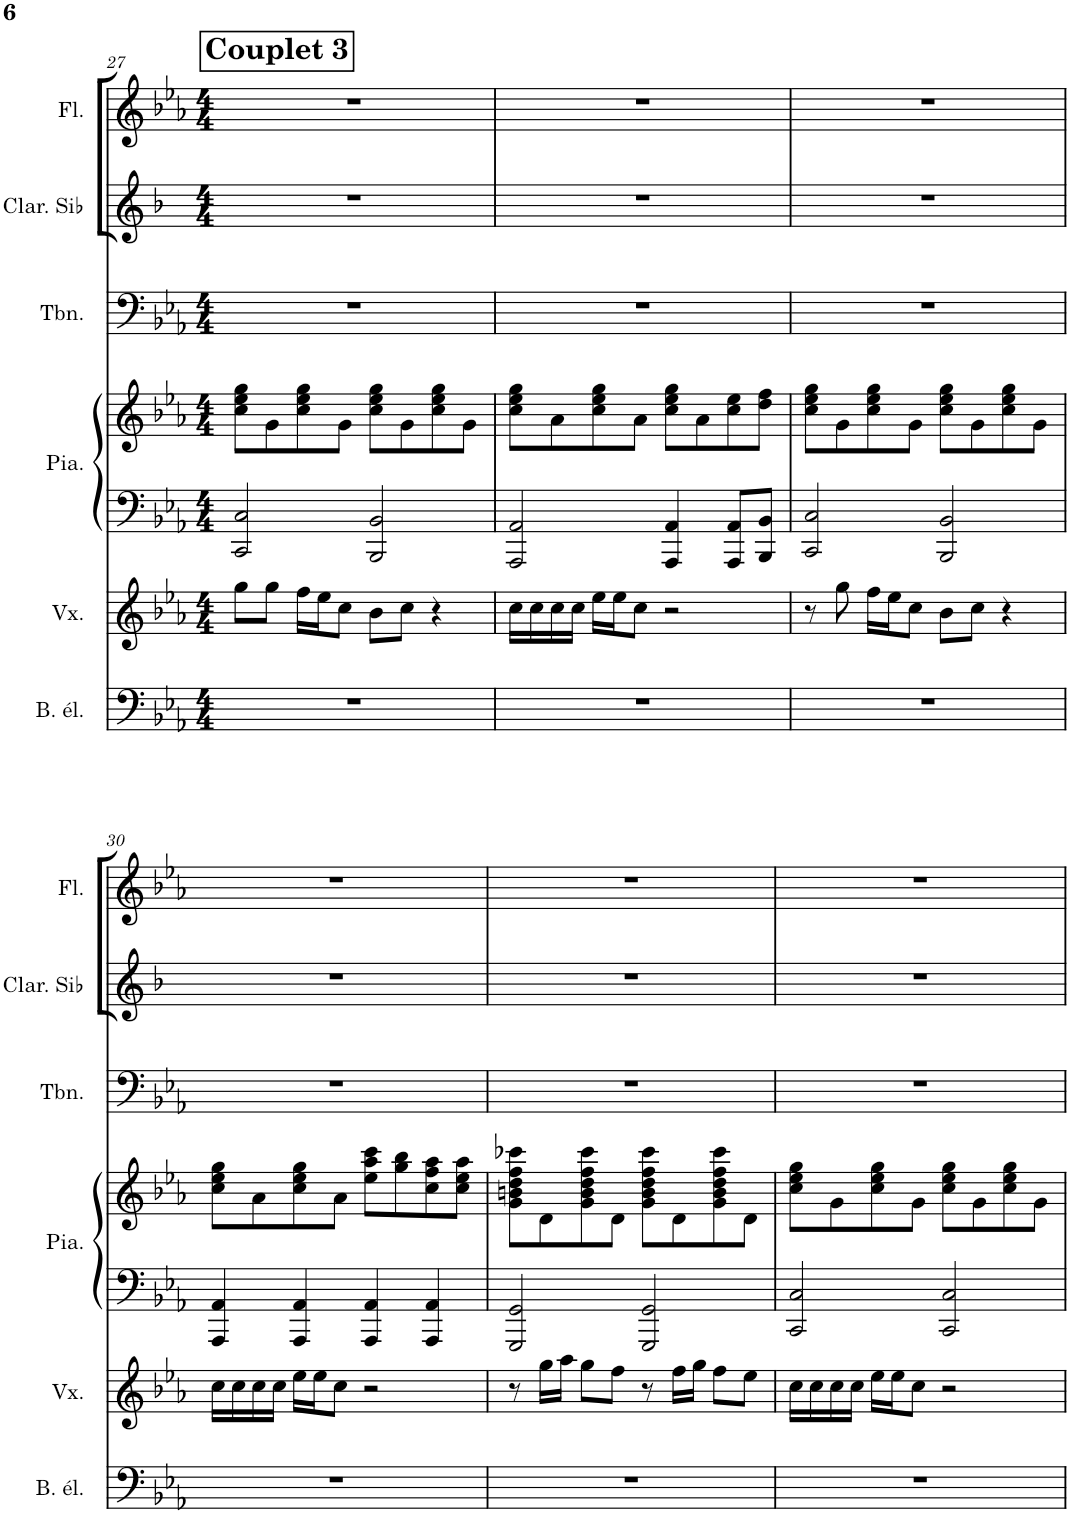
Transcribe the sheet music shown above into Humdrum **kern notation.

**kern	**kern	**kern	**kern	**kern	**kern	**kern
*part6	*part5	*part4	*part4	*part3	*part2	*part1
*staff7	*staff6	*staff5	*staff4	*staff3	*staff2	*staff1
*I"Basse électrique	*I"Voix	*I"Piano	*	*I"Trombone	*I"Clarinette en Sib	*I"Flûte
*I'B. él.	*I'Vx.	*I'Pia.	*	*I'Tbn.	*I'Clar. Sib	*I'Fl.
!!LO:PB:g=z
*clefF4	*clefG2	*clefF4	*clefG2	*clefF4	*clefG2	*clefG2
*Trd7c12	*	*	*	*	*Trd1c2	*
*k[b-e-a-]	*k[b-e-a-]	*k[b-e-a-]	*k[b-e-a-]	*k[b-e-a-]	*k[b-]	*k[b-e-a-]
*M4/4	*M4/4	*M4/4	*M4/4	*M4/4	*M4/4	*M4/4
!!LO:REH:place=s1:a:B:cj:fs=14:t=Couplet 3
=27	=27	=27	=27	=27	=27	=27
1r	8gg\L	2CC/ 2C/	8cc\ 8ee-\ 8gg\L	1r	1r	1r
.	8gg\J	.	8g\	.	.	.
.	16ff\LL	.	8cc\ 8ee-\ 8gg\	.	.	.
.	16ee-\J	.	.	.	.	.
.	8cc\J	.	8g\J	.	.	.
.	8b-\L	2BBB-/ 2BB-/	8cc\ 8ee-\ 8gg\L	.	.	.
.	8cc\J	.	8g\	.	.	.
.	4r	.	8cc\ 8ee-\ 8gg\	.	.	.
.	.	.	8g\J	.	.	.
=28	=28	=28	=28	=28	=28	=28
1r	16cc\LL	2AAA-/ 2AA-/	8cc\ 8ee-\ 8gg\L	1r	1r	1r
.	16cc\	.	.	.	.	.
.	16cc\	.	8a-\	.	.	.
.	16cc\JJ	.	.	.	.	.
.	16ee-\LL	.	8cc\ 8ee-\ 8gg\	.	.	.
.	16ee-\J	.	.	.	.	.
.	8cc\J	.	8a-\J	.	.	.
.	2r	4AAA-/ 4AA-/	8cc\ 8ee-\ 8gg\L	.	.	.
.	.	.	8a-\	.	.	.
.	.	8AAA-/ 8AA-/L	8cc\ 8ee-\	.	.	.
.	.	8BBB-/ 8BB-/J	8dd\ 8ff\J	.	.	.
=29	=29	=29	=29	=29	=29	=29
1r	8r	2CC/ 2C/	8cc\ 8ee-\ 8gg\L	1r	1r	1r
.	8gg\	.	8g\	.	.	.
.	16ff\LL	.	8cc\ 8ee-\ 8gg\	.	.	.
.	16ee-\J	.	.	.	.	.
.	8cc\J	.	8g\J	.	.	.
.	8b-\L	2BBB-/ 2BB-/	8cc\ 8ee-\ 8gg\L	.	.	.
.	8cc\J	.	8g\	.	.	.
.	4r	.	8cc\ 8ee-\ 8gg\	.	.	.
.	.	.	8g\J	.	.	.
!!LO:LB:g=z
=30	=30	=30	=30	=30	=30	=30
1r	16cc\LL	4AAA-/ 4AA-/	8cc\ 8ee-\ 8gg\L	1r	1r	1r
.	16cc\	.	.	.	.	.
.	16cc\	.	8a-\	.	.	.
.	16cc\JJ	.	.	.	.	.
.	16ee-\LL	4AAA-/ 4AA-/	8cc\ 8ee-\ 8gg\	.	.	.
.	16ee-\J	.	.	.	.	.
.	8cc\J	.	8a-\J	.	.	.
.	2r	4AAA-/ 4AA-/	8ee-\ 8aa-\ 8ccc\L	.	.	.
.	.	.	8gg\ 8bb-\	.	.	.
.	.	4AAA-/ 4AA-/	8cc\ 8ff\ 8aa-\	.	.	.
.	.	.	8cc\ 8ee-\ 8aa-\J	.	.	.
=31	=31	=31	=31	=31	=31	=31
1r	8r	2GGG/ 2GG/	8g\ 8bn\ 8dd\ 8ff\ 8ccc-X\L	1r	1r	1r
.	16gg\LL	.	8d\	.	.	.
.	16aa-\JJ	.	.	.	.	.
.	8gg\L	.	8g\ 8b\ 8dd\ 8ff\ 8ccc-\	.	.	.
.	8ff\J	.	8d\J	.	.	.
.	8r	2GGG/ 2GG/	8g\ 8b\ 8dd\ 8ff\ 8ccc-\L	.	.	.
.	16ff\LL	.	8d\	.	.	.
.	16gg\JJ	.	.	.	.	.
.	8ff\L	.	8g\ 8b\ 8dd\ 8ff\ 8ccc-\	.	.	.
.	8ee-\J	.	8d\J	.	.	.
=32	=32	=32	=32	=32	=32	=32
1r	16cc\LL	2CC/ 2C/	8cc\ 8ee-\ 8gg\L	1r	1r	1r
.	16cc\	.	.	.	.	.
.	16cc\	.	8g\	.	.	.
.	16cc\JJ	.	.	.	.	.
.	16ee-\LL	.	8cc\ 8ee-\ 8gg\	.	.	.
.	16ee-\J	.	.	.	.	.
.	8cc\J	.	8g\J	.	.	.
.	2r	2CC/ 2C/	8cc\ 8ee-\ 8gg\L	.	.	.
.	.	.	8g\	.	.	.
.	.	.	8cc\ 8ee-\ 8gg\	.	.	.
.	.	.	8g\J	.	.	.
=	=	=	=	=	=	=
*-	*-	*-	*-	*-	*-	*-
